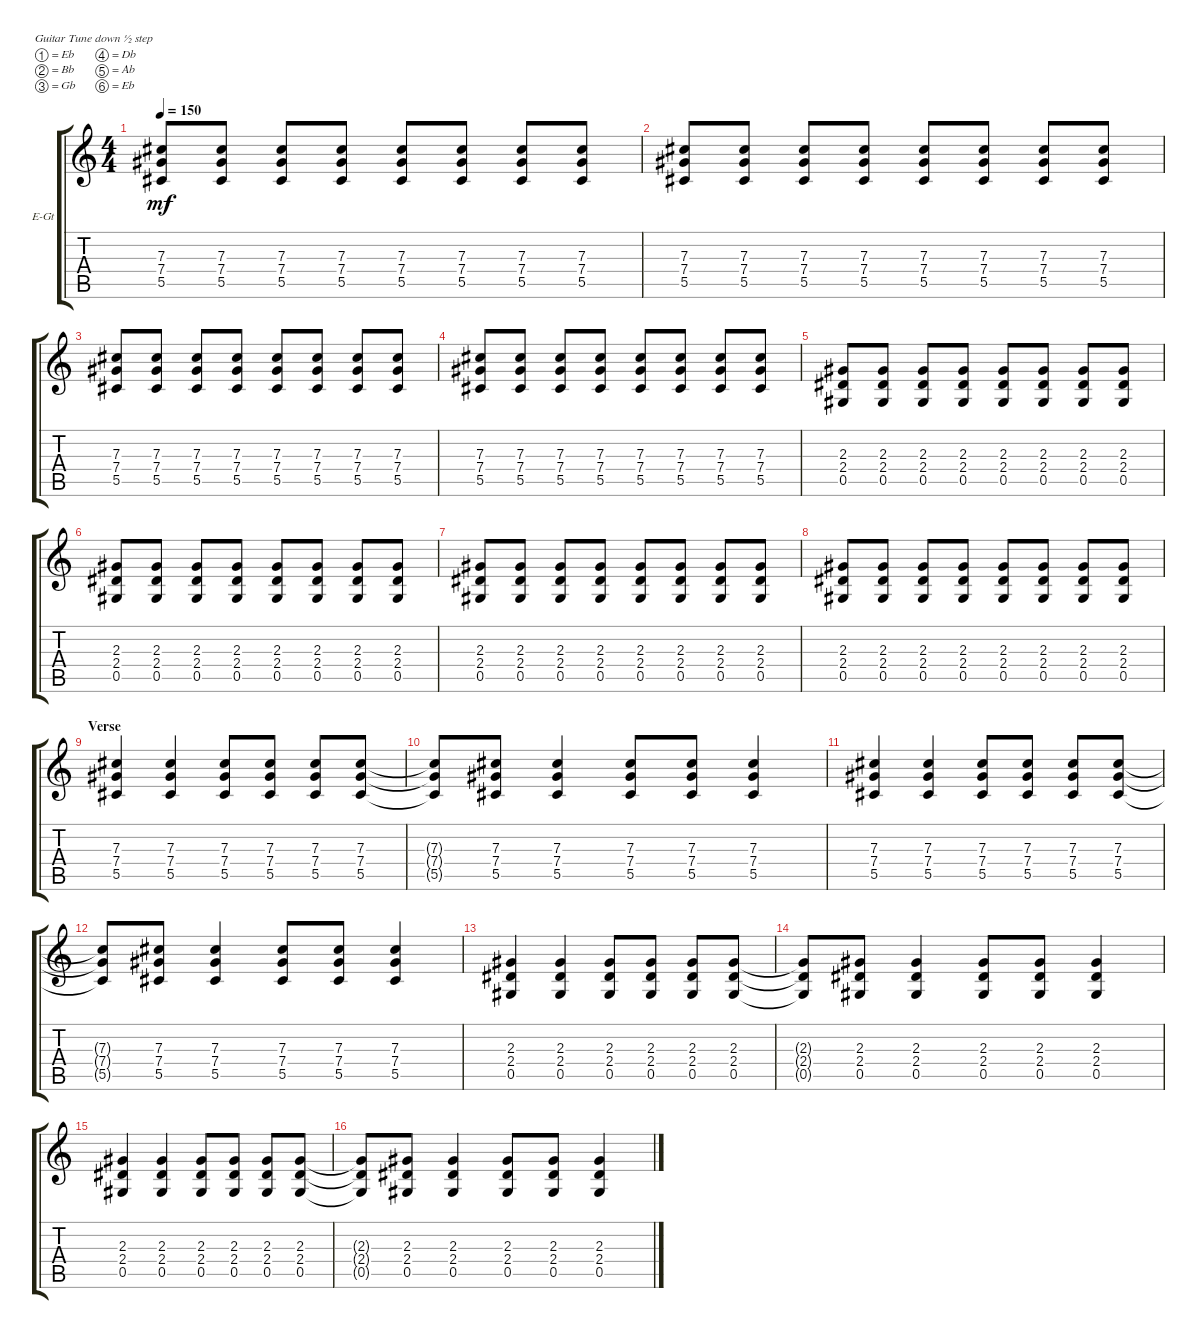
\defaultSystemsLayout 4
\bracketExtendMode groupsimilarinstruments
\firstSystemTrackNameOrientation horizontal
\otherSystemsTrackNameOrientation horizontal
\track ("Electric Guitar" "E-Gt") {instrument distortionguitar}
\staff {score tabs}
\tuning (Eb4 Bb3 Gb3 Db3 Ab2 Eb2)
\ts (4 4)
\tempo 150
\clef g2
\ks c
(5.5 7.4 7.3).8{dy mf} (5.5 7.4 7.3).8 (5.5 7.4 7.3).8 (5.5 7.4 7.3).8 (5.5 7.4 7.3).8 (5.5 7.4 7.3).8 (5.5 7.4 7.3).8 (5.5 7.4 7.3).8 |
(5.5 7.4 7.3).8 (5.5 7.4 7.3).8 (5.5 7.4 7.3).8 (5.5 7.4 7.3).8 (5.5 7.4 7.3).8 (5.5 7.4 7.3).8 (5.5 7.4 7.3).8 (5.5 7.4 7.3).8 |
(5.5 7.4 7.3).8 (5.5 7.4 7.3).8 (5.5 7.4 7.3).8 (5.5 7.4 7.3).8 (5.5 7.4 7.3).8 (5.5 7.4 7.3).8 (5.5 7.4 7.3).8 (5.5 7.4 7.3).8 |
(5.5 7.4 7.3).8 (5.5 7.4 7.3).8 (5.5 7.4 7.3).8 (5.5 7.4 7.3).8 (5.5 7.4 7.3).8 (5.5 7.4 7.3).8 (5.5 7.4 7.3).8 (5.5 7.4 7.3).8 |
(0.5 2.4 2.3).8 (0.5 2.4 2.3).8 (0.5 2.4 2.3).8 (0.5 2.4 2.3).8 (0.5 2.4 2.3).8 (0.5 2.4 2.3).8 (0.5 2.4 2.3).8 (0.5 2.4 2.3).8 |
(0.5 2.4 2.3).8 (0.5 2.4 2.3).8 (0.5 2.4 2.3).8 (0.5 2.4 2.3).8 (0.5 2.4 2.3).8 (0.5 2.4 2.3).8 (0.5 2.4 2.3).8 (0.5 2.4 2.3).8 |
(0.5 2.4 2.3).8 (0.5 2.4 2.3).8 (0.5 2.4 2.3).8 (0.5 2.4 2.3).8 (0.5 2.4 2.3).8 (0.5 2.4 2.3).8 (0.5 2.4 2.3).8 (0.5 2.4 2.3).8 |
(0.5 2.4 2.3).8 (0.5 2.4 2.3).8 (0.5 2.4 2.3).8 (0.5 2.4 2.3).8 (0.5 2.4 2.3).8 (0.5 2.4 2.3).8 (0.5 2.4 2.3).8 (0.5 2.4 2.3).8 |
\section ("" "Verse")
(5.5 7.4 7.3).4 (5.5 7.4 7.3).4 (5.5 7.4 7.3).8 (5.5 7.4 7.3).8 (5.5 7.4 7.3).8 (5.5 7.4 7.3).8 |
(5.5{t} 7.4{t} 7.3{t}).8 (5.5 7.4 7.3).8 (5.5 7.4 7.3).4 (5.5 7.4 7.3).8 (5.5 7.4 7.3).8 (5.5 7.4 7.3).4 |
(5.5 7.4 7.3).4 (5.5 7.4 7.3).4 (5.5 7.4 7.3).8 (5.5 7.4 7.3).8 (5.5 7.4 7.3).8 (5.5 7.4 7.3).8 |
(5.5{t} 7.4{t} 7.3{t}).8 (5.5 7.4 7.3).8 (5.5 7.4 7.3).4 (5.5 7.4 7.3).8 (5.5 7.4 7.3).8 (5.5 7.4 7.3).4 |
(0.5 2.4 2.3).4 (0.5 2.4 2.3).4 (0.5 2.4 2.3).8 (0.5 2.4 2.3).8 (0.5 2.4 2.3).8 (0.5 2.4 2.3).8 |
(0.5{t} 2.4{t} 2.3{t}).8 (0.5 2.4 2.3).8 (0.5 2.4 2.3).4 (0.5 2.4 2.3).8 (0.5 2.4 2.3).8 (0.5 2.4 2.3).4 |
(0.5 2.4 2.3).4 (0.5 2.4 2.3).4 (0.5 2.4 2.3).8 (0.5 2.4 2.3).8 (0.5 2.4 2.3).8 (0.5 2.4 2.3).8 |
(0.5{t} 2.4{t} 2.3{t}).8 (0.5 2.4 2.3).8 (0.5 2.4 2.3).4 (0.5 2.4 2.3).8 (0.5 2.4 2.3).8 (0.5 2.4 2.3).4
